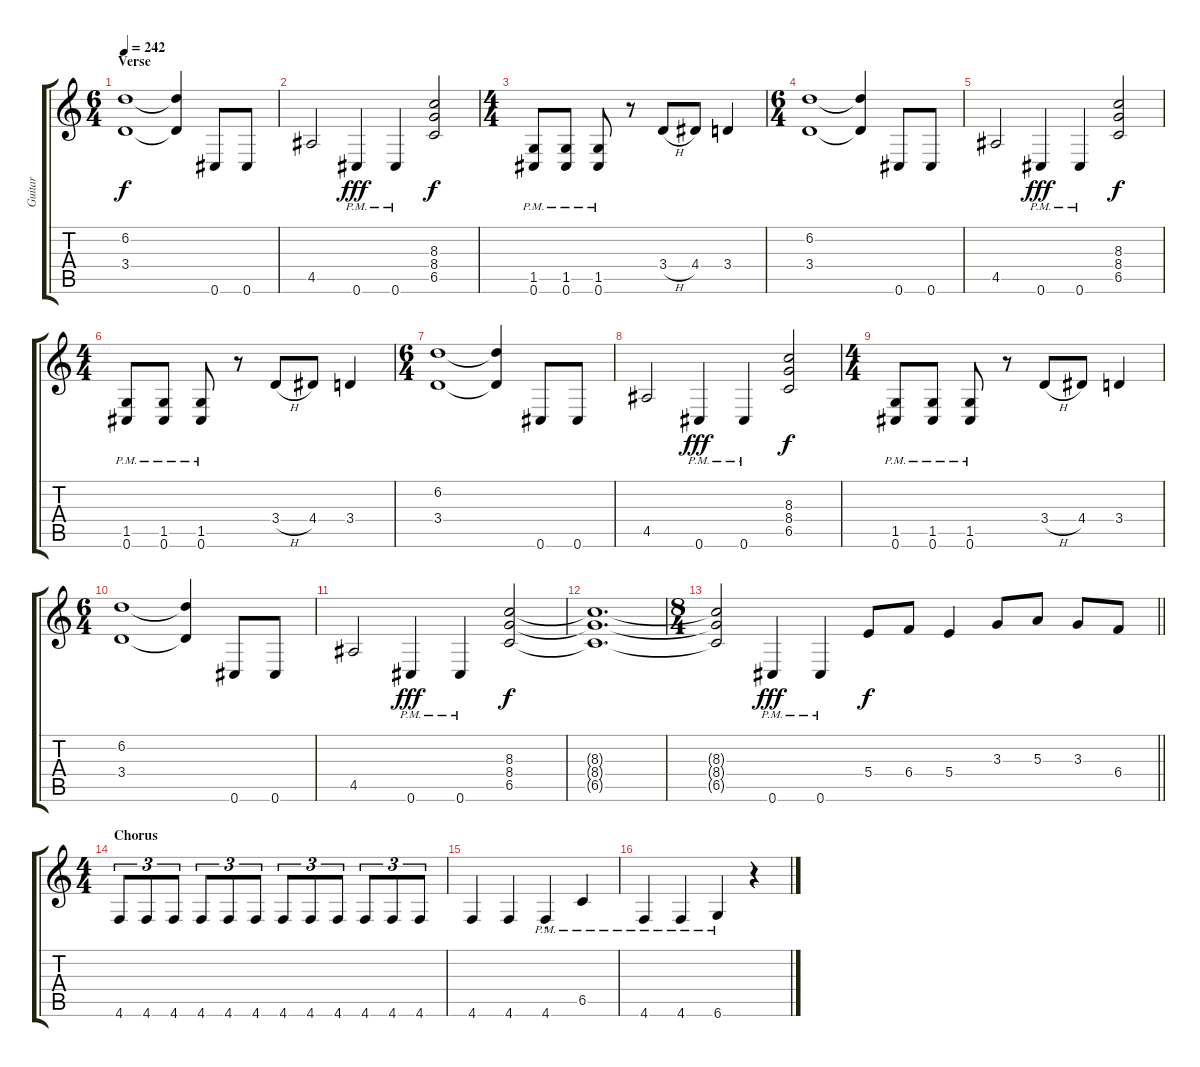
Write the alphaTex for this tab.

\track ("Guitar" "Guitar") {instrument distortionguitar}
\staff {score tabs}
\tuning (Db4 Ab3 E3 B2 Gb2 Db2) {hide}
\ts (6 4)
\section ("" "Verse")
\tempo 242
\clef g2
\ks c
(6.2 3.4).1{dy f} (6.2{t} 3.4{t}).4 0.6.8 0.6.8 |
4.5.2 0.6{pm}.4{dy fff} 0.6{pm}.4 (8.3 8.4 6.5).2{dy f} |
\ts (4 4)
(1.5{pm} 0.6{pm}).8 (1.5{pm} 0.6{pm}).8 (1.5{pm} 0.6{pm}).8 r.8 3.4{h}.8 4.4.8 3.4.4 |
\ts (6 4)
(6.2 3.4).1 (6.2{t} 3.4{t}).4 0.6.8 0.6.8 |
4.5.2 0.6{pm}.4{dy fff} 0.6{pm}.4 (8.3 8.4 6.5).2{dy f} |
\ts (4 4)
(1.5{pm} 0.6{pm}).8 (1.5{pm} 0.6{pm}).8 (1.5{pm} 0.6{pm}).8 r.8 3.4{h}.8 4.4.8 3.4.4 |
\ts (6 4)
(6.2 3.4).1 (6.2{t} 3.4{t}).4 0.6.8 0.6.8 |
4.5.2 0.6{pm}.4{dy fff} 0.6{pm}.4 (8.3 8.4 6.5).2{dy f} |
\ts (4 4)
(1.5{pm} 0.6{pm}).8 (1.5{pm} 0.6{pm}).8 (1.5{pm} 0.6{pm}).8 r.8 3.4{h}.8 4.4.8 3.4.4 |
\ts (6 4)
(6.2 3.4).1 (6.2{t} 3.4{t}).4 0.6.8 0.6.8 |
4.5.2 0.6{pm}.4{dy fff} 0.6{pm}.4 (8.3 8.4 6.5).2{dy f} |
(8.3{t} 8.4{t} 6.5{t}).1{d} |
\ts (8 4)
\barLineRight lightlight
(8.3{t} 8.4{t} 6.5{t}).2 0.6{pm}.4{dy fff} 0.6{pm}.4 5.4.8{dy f} 6.4.8 5.4.4 3.3.8 5.3.8 3.3.8 6.4.8 |
\ts (4 4)
\section ("" "Chorus")
4.6.8{tu (3 2)} 4.6.8{tu (3 2)} 4.6.8{tu (3 2)} 4.6.8{tu (3 2)} 4.6.8{tu (3 2)} 4.6.8{tu (3 2)} 4.6.8{tu (3 2)} 4.6.8{tu (3 2)} 4.6.8{tu (3 2)} 4.6.8{tu (3 2)} 4.6.8{tu (3 2)} 4.6.8{tu (3 2)} |
4.6.4 4.6.4 4.6{pm st}.4 6.5{pm}.4 |
4.6{pm}.4 4.6{pm}.4 6.6{pm}.4 r.4
